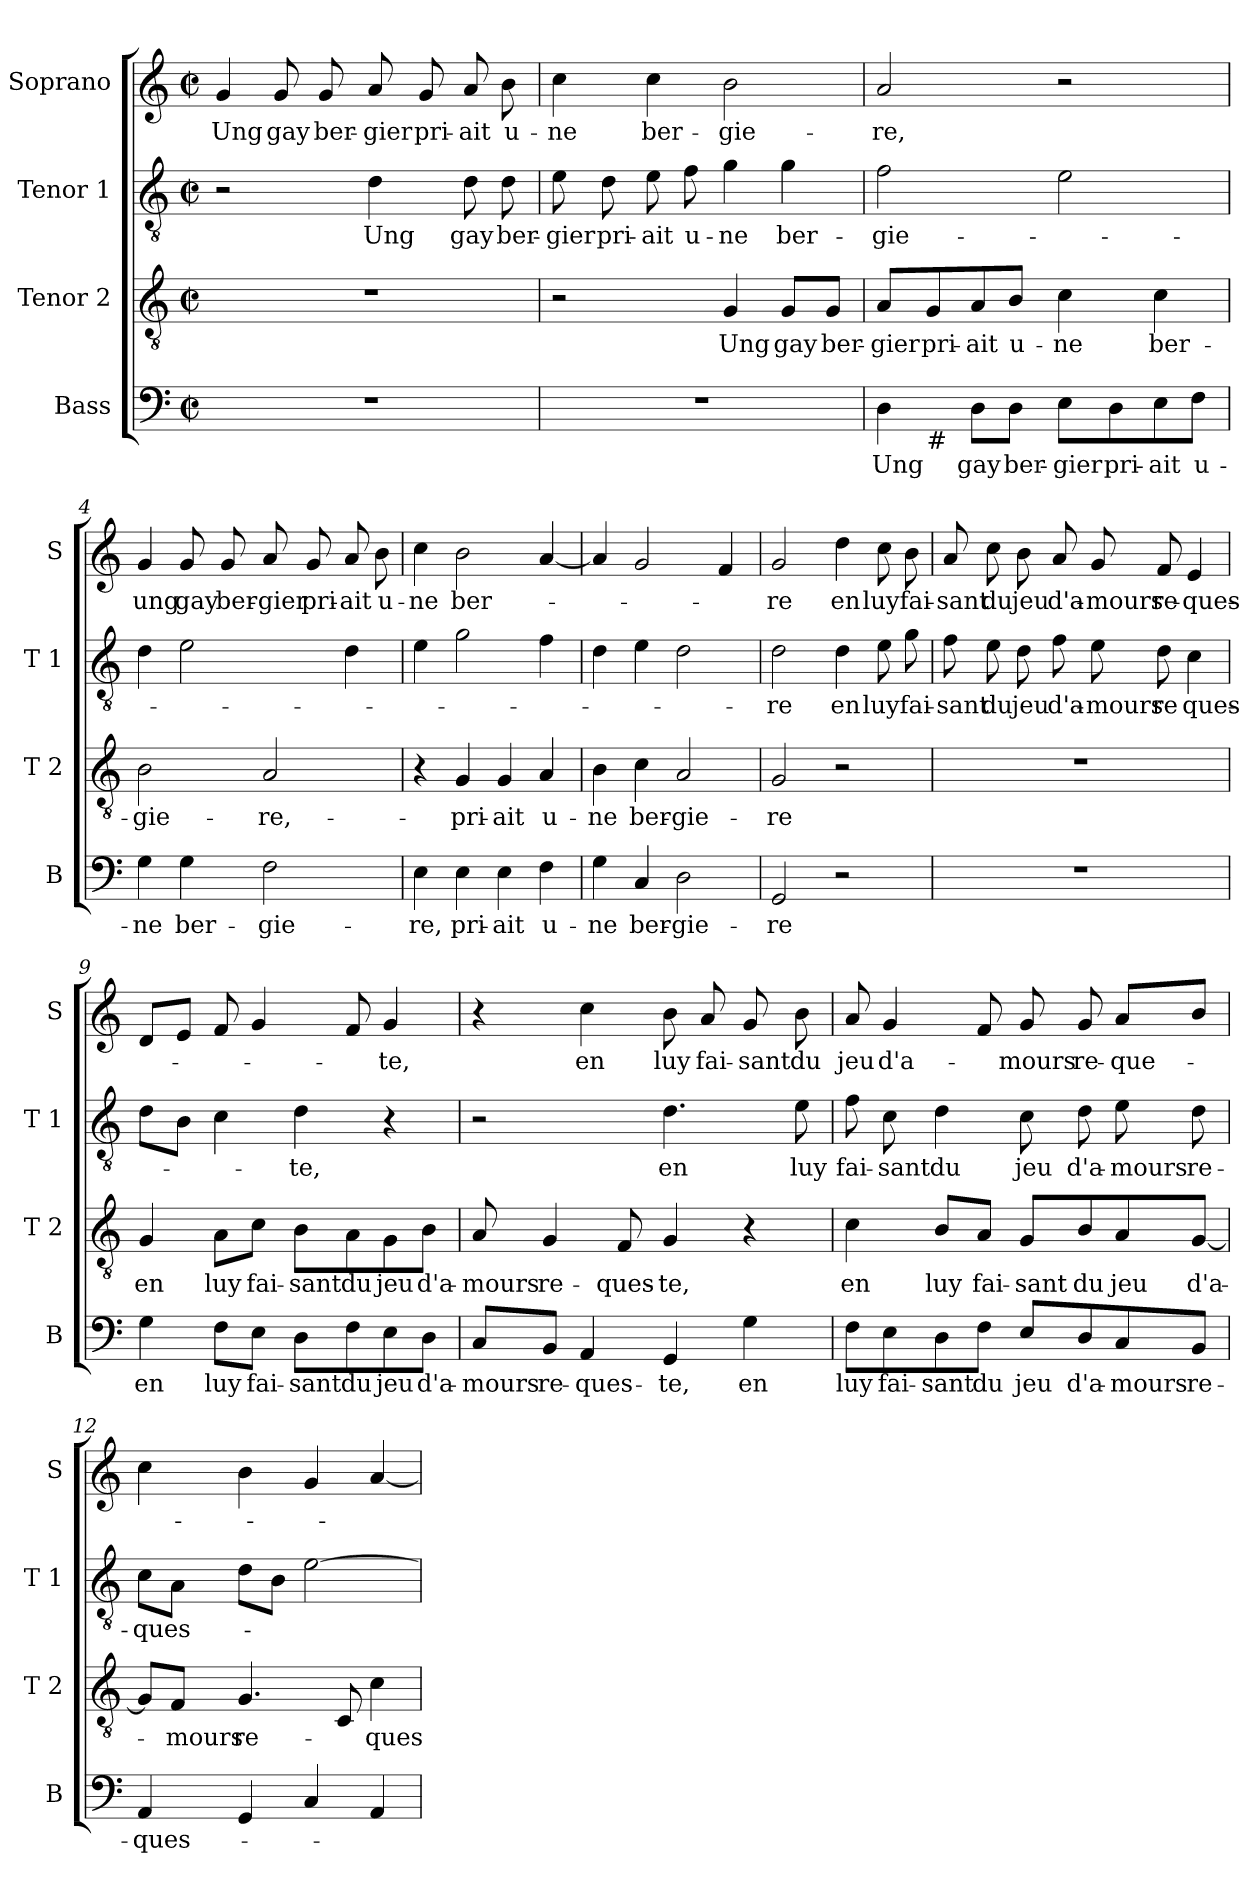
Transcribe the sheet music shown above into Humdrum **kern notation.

**kern	**text	**kern	**text	**kern	**text	**kern	**text
*part4	*part4	*part3	*part3	*part2	*part2	*part1	*part1
*staff4	*staff4	*staff3	*staff3	*staff2	*staff2	*staff1	*staff1
*I"Bass	*	*I"Tenor 2	*	*I"Tenor 1	*	*I"Soprano	*
*I'B	*	*I'T 2	*	*I'T 1	*	*I'S	*
*clefF4	*	*clefGv2	*	*clefGv2	*	*clefG2	*
*k[]	*	*k[]	*	*k[]	*	*k[]	*
*C:	*	*C:	*	*C:	*	*C:	*
*M2/2	*	*M2/2	*	*M2/2	*	*M2/2	*
*met(c|)	*	*met(c|)	*	*met(c|)	*	*met(c|)	*
=1	=1	=1	=1	=1	=1	=1	=1
1r	.	1r	.	2r	.	4g/	Ung
.	.	.	.	.	.	8g/	gay
.	.	.	.	.	.	8g/	ber-
.	.	.	.	4d\	Ung	8a/	-gier
.	.	.	.	.	.	8g/	pri-
.	.	.	.	8d\	gay	8a/	-ait
.	.	.	.	8d\	ber-	8b\	u-
=2	=2	=2	=2	=2	=2	=2	=2
1r	.	2r	.	8e\	-gier	4cc\	-ne
.	.	.	.	8d\	pri-	.	.
.	.	.	.	8e\	-ait	4cc\	ber-
.	.	.	.	8f\	u-	.	.
.	.	4G/	Ung	4g\	-ne	2b\	-gie-
.	.	8G/L	gay	4g\	ber-	.	.
.	.	8G/J	ber-	.	.	.	.
=3	=3	=3	=3	=3	=3	=3	=3
*^	*	*	*	*	*	*	*
4D\	8ryy	Ung	8A/L	-gier	2f\	-gie-	2a/	-re,
!	!LO:TX:b:t=#	!	!	!	!	!	!	!
.	2..ryy	.	8G/	pri-	.	.	.	.
8D\L	.	gay	8A/	-ait	.	.	.	.
8D\J	.	ber-	8B/J	u-	.	.	.	.
8E\L	.	-gier	4c\	-ne	2e\	.	2r	.
8D\	.	pri-	.	.	.	.	.	.
8E\	.	-ait	4c\	ber-	.	.	.	.
8F\J	.	u-	.	.	.	.	.	.
*v	*v	*	*	*	*	*	*	*
!!LO:LB:g=z
=4	=4	=4	=4	=4	=4	=4	=4
4G\	-ne	2B\	-gie-	4d\	.	4g/	ung
4G\	ber-	.	.	2e\	.	8g/	gay
.	.	.	.	.	.	8g/	ber-
2F\	-gie-	2A/	-re,-	.	.	8a/	-gier
.	.	.	.	.	.	8g/	pri-
.	.	.	.	4d\	.	8a/	-ait
.	.	.	.	.	.	8b\	u-
=5	=5	=5	=5	=5	=5	=5	=5
4E\	-re,	4r	.	4e\	.	4cc\	-ne
4E\	pri-	4G/	-pri-	2g\	.	2b\	ber-
4E\	-ait	4G/	-ait	.	.	.	.
4F\	u-	4A/	u-	4f\	.	[4a/	.
=6	=6	=6	=6	=6	=6	=6	=6
4G\	-ne	4B\	-ne	4d\	.	4a/]	.
4C/	ber-	4c\	ber-	4e\	.	2g/	.
2D\	-gie-	2A/	-gie-	2d\	.	.	.
.	.	.	.	.	.	4f/	.
=7	=7	=7	=7	=7	=7	=7	=7
2GG/	-re	2G/	-re	2d\	-re	2g/	-re
2r	.	2r	.	4d\	en	4dd\	en
.	.	.	.	8e\	luy	8cc\	luy
.	.	.	.	8g\	fai-	8b\	fai-
!!LO:LB:g=z
=8	=8	=8	=8	=8	=8	=8	=8
1r	.	1r	.	8f\	-sant	8a/	-sant
.	.	.	.	8e\	du	8cc\	du
.	.	.	.	8d\	jeu	8b\	jeu
.	.	.	.	8f\	d'a-	8a/	d'a-
.	.	.	.	8e\	-mours	8g/	-mours
.	.	.	.	8d\	re	8f/	re-
.	.	.	.	4c\	ques-	4e/	-ques-
=9	=9	=9	=9	=9	=9	=9	=9
4G\	en	4G/	en	8d\L	.	8d/L	.
.	.	.	.	8B\J	.	8e/J	.
8F\L	luy	8A\L	luy	4c\	.	8f/	.
8E\J	fai-	8c\J	fai-	.	.	4g/	.
8D\L	-sant	8B\L	-sant	4d\	-te,	.	.
8F\	du	8A\	du	.	.	8f/	.
8E\	jeu	8G\	jeu	4r	.	4g/	-te,
8D\J	d'a-	8B\J	d'a-	.	.	.	.
=10	=10	=10	=10	=10	=10	=10	=10
8C/L	-mours	8A/	-mours	2r	.	4r	.
8BB/J	re-	4G/	re-	.	.	.	.
4AA/	-ques-	.	.	.	.	4cc\	en
.	.	8F/	-ques-	.	.	.	.
4GG/	-te,	4G/	-te,	4.d\	en	8b\	luy
.	.	.	.	.	.	8a/	fai-
4G\	en	4r	.	.	.	8g/	-sant
.	.	.	.	8e\	luy	8b\	du
=11	=11	=11	=11	=11	=11	=11	=11
8F\L	luy	4c\	en	8f\	fai-	8a/	jeu
8E\	fai-	.	.	8c\	-sant	4g/	d'a-
8D\	-sant	8B/L	luy	4d\	du	.	.
8F\J	du	8A/J	fai-	.	.	8f/	.
8E/L	jeu	8G/L	-sant	8c\	jeu	8g/	-mours
8D/	d'a-	8B/	du	8d\	d'a-	8g/	re-
8C/	-mours	8A/	jeu	8e\	-mours	8a/L	-que-
8BB/J	re-	[8G/J	d'a-	8d\	re-	8b/J	.
!!LO:PB:g=z
=12	=12	=12	=12	=12	=12	=12	=12
4AA/	-ques-	8G/L]	.	8c\L	-ques-	4cc\	.
.	.	8F/J	-mours	8A\J	.	.	.
4GG/	.	4.G/	re-	8d\L	.	4b\	.
.	.	.	.	8B\J	.	.	.
4C/	.	.	.	[2e\	.	4g/	.
.	.	8C/	.	.	.	.	.
4AA/	.	4c\	-ques-	.	.	[4a/	.
=	=	=	=	=	=	=	=
*-	*-	*-	*-	*-	*-	*-	*-
